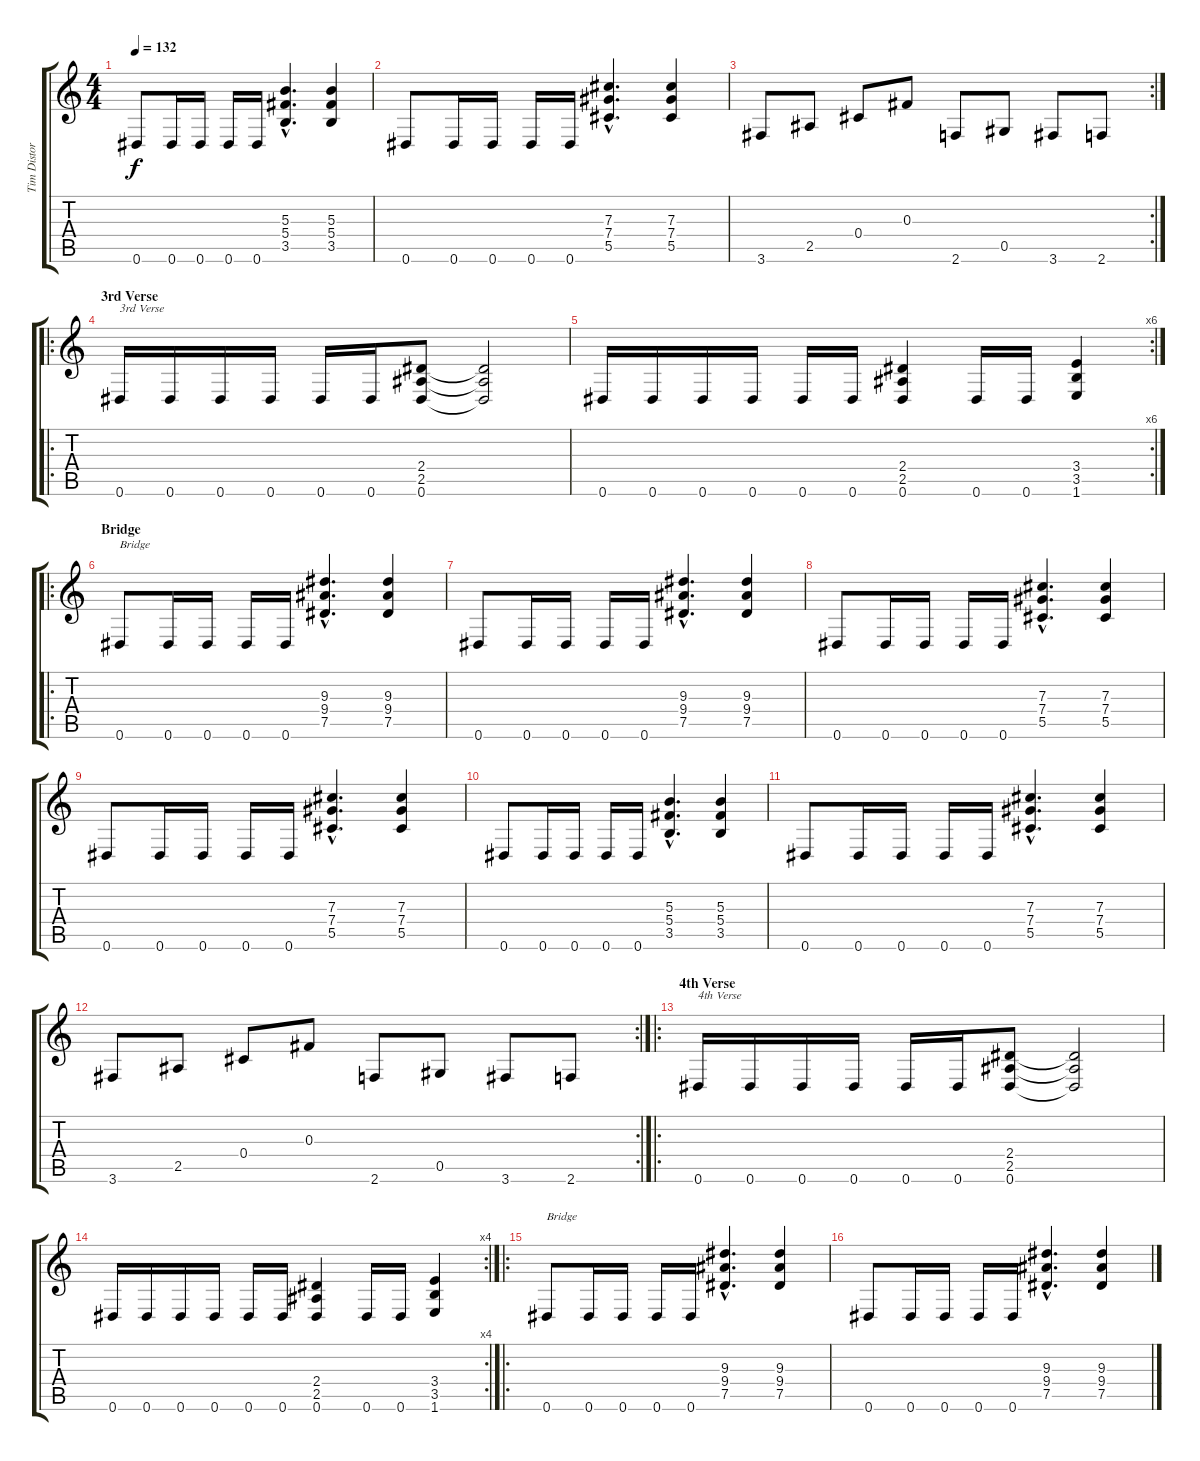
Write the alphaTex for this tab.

\track ("Tim Distortion Guitar I" "Tim Distor") {instrument distortionguitar}
\staff {score tabs}
\tuning (Eb4 Bb3 Gb3 Db3 Ab2 Eb2) {hide}
\ts (4 4)
\tempo 132
\clef g2
\ks c
0.6.8{dy f} 0.6.16 0.6.16 0.6.16 0.6.16 (5.3{hac} 5.4{hac} 3.5{hac}).4{d} (5.3 5.4 3.5).4 |
0.6.8 0.6.16 0.6.16 0.6.16 0.6.16 (7.3{hac} 7.4{hac} 5.5{hac}).4{d} (7.3 7.4 5.5).4 |
\rc 2
3.6.8 2.5.8 0.4.8 0.3.8 2.6.8 0.5.8 3.6.8 2.6.8 |
\ro
\section ("" "3rd Verse")
0.6.16{txt "3rd Verse"} 0.6.16 0.6.16 0.6.16 0.6.16 0.6.16 (2.4 2.5 0.6).8 (2.4{t} 2.5{t} 0.6{t}).2 |
\rc 6
0.6.16 0.6.16 0.6.16 0.6.16 0.6.16 0.6.16 (2.4 2.5 0.6).4 0.6.16 0.6.16 (3.4 3.5 1.6).4 |
\ro
\section ("" "Bridge")
0.6.8{txt "Bridge"} 0.6.16 0.6.16 0.6.16 0.6.16 (9.3{hac} 9.4{hac} 7.5{hac}).4{d} (9.3 9.4 7.5).4 |
0.6.8 0.6.16 0.6.16 0.6.16 0.6.16 (9.3{hac} 9.4{hac} 7.5{hac}).4{d} (9.3 9.4 7.5).4 |
0.6.8 0.6.16 0.6.16 0.6.16 0.6.16 (7.3{hac} 7.4{hac} 5.5{hac}).4{d} (7.3 7.4 5.5).4 |
0.6.8 0.6.16 0.6.16 0.6.16 0.6.16 (7.3{hac} 7.4{hac} 5.5{hac}).4{d} (7.3 7.4 5.5).4 |
0.6.8 0.6.16 0.6.16 0.6.16 0.6.16 (5.3{hac} 5.4{hac} 3.5{hac}).4{d} (5.3 5.4 3.5).4 |
0.6.8 0.6.16 0.6.16 0.6.16 0.6.16 (7.3{hac} 7.4{hac} 5.5{hac}).4{d} (7.3 7.4 5.5).4 |
\rc 2
3.6.8 2.5.8 0.4.8 0.3.8 2.6.8 0.5.8 3.6.8 2.6.8 |
\ro
\section ("" "4th Verse")
0.6.16{txt "4th Verse"} 0.6.16 0.6.16 0.6.16 0.6.16 0.6.16 (2.4 2.5 0.6).8 (2.4{t} 2.5{t} 0.6{t}).2 |
\rc 4
0.6.16 0.6.16 0.6.16 0.6.16 0.6.16 0.6.16 (2.4 2.5 0.6).4 0.6.16 0.6.16 (3.4 3.5 1.6).4 |
\ro
0.6.8{txt "Bridge"} 0.6.16 0.6.16 0.6.16 0.6.16 (9.3{hac} 9.4{hac} 7.5{hac}).4{d} (9.3 9.4 7.5).4 |
0.6.8 0.6.16 0.6.16 0.6.16 0.6.16 (9.3{hac} 9.4{hac} 7.5{hac}).4{d} (9.3 9.4 7.5).4
